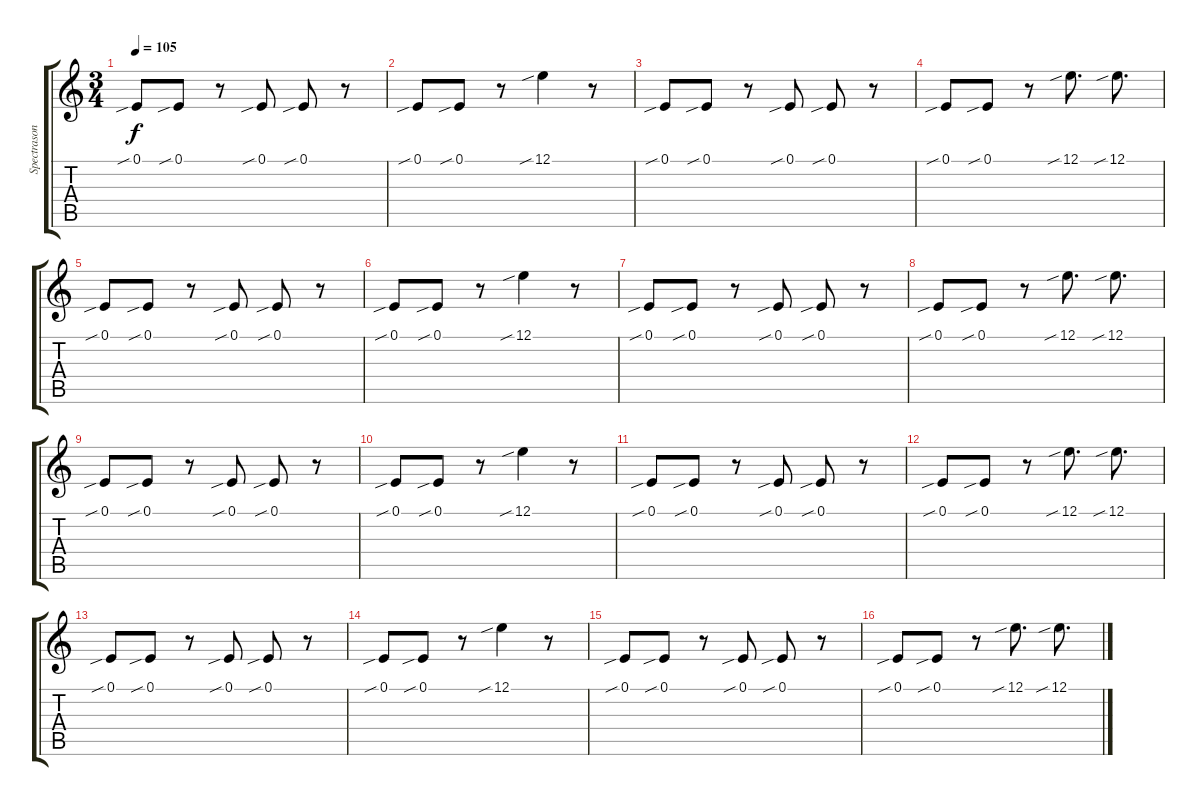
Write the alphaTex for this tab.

\track ("Spectrasonics Omnisphere" "Spectrason") {instrument lead1square}
\staff {score tabs}
\tuning (E4 B3 G3 D3 A2 E2) {hide}
\ts (3 4)
\tempo 105
\clef g2
\ks c
0.1{sib}.8{dy f volume 10} 0.1{sib}.8 r.8 0.1{sib}.8 0.1{sib}.8 r.8 |
0.1{sib}.8 0.1{sib}.8 r.8 12.1{sib}.4 r.8 |
0.1{sib}.8 0.1{sib}.8 r.8 0.1{sib}.8 0.1{sib}.8 r.8 |
0.1{sib}.8 0.1{sib}.8 r.8 12.1{sib}.8{d} 12.1{sib}.8{d} |
0.1{sib}.8 0.1{sib}.8 r.8 0.1{sib}.8 0.1{sib}.8 r.8 |
0.1{sib}.8 0.1{sib}.8 r.8 12.1{sib}.4 r.8 |
0.1{sib}.8 0.1{sib}.8 r.8 0.1{sib}.8 0.1{sib}.8 r.8 |
0.1{sib}.8 0.1{sib}.8 r.8 12.1{sib}.8{d} 12.1{sib}.8{d} |
0.1{sib}.8 0.1{sib}.8 r.8 0.1{sib}.8 0.1{sib}.8 r.8 |
0.1{sib}.8 0.1{sib}.8 r.8 12.1{sib}.4 r.8 |
0.1{sib}.8 0.1{sib}.8 r.8 0.1{sib}.8 0.1{sib}.8 r.8 |
0.1{sib}.8 0.1{sib}.8 r.8 12.1{sib}.8{d} 12.1{sib}.8{d} |
0.1{sib}.8 0.1{sib}.8 r.8 0.1{sib}.8 0.1{sib}.8 r.8 |
0.1{sib}.8 0.1{sib}.8 r.8 12.1{sib}.4 r.8 |
0.1{sib}.8 0.1{sib}.8 r.8 0.1{sib}.8 0.1{sib}.8 r.8 |
0.1{sib}.8 0.1{sib}.8 r.8 12.1{sib}.8{d} 12.1{sib}.8{d}
